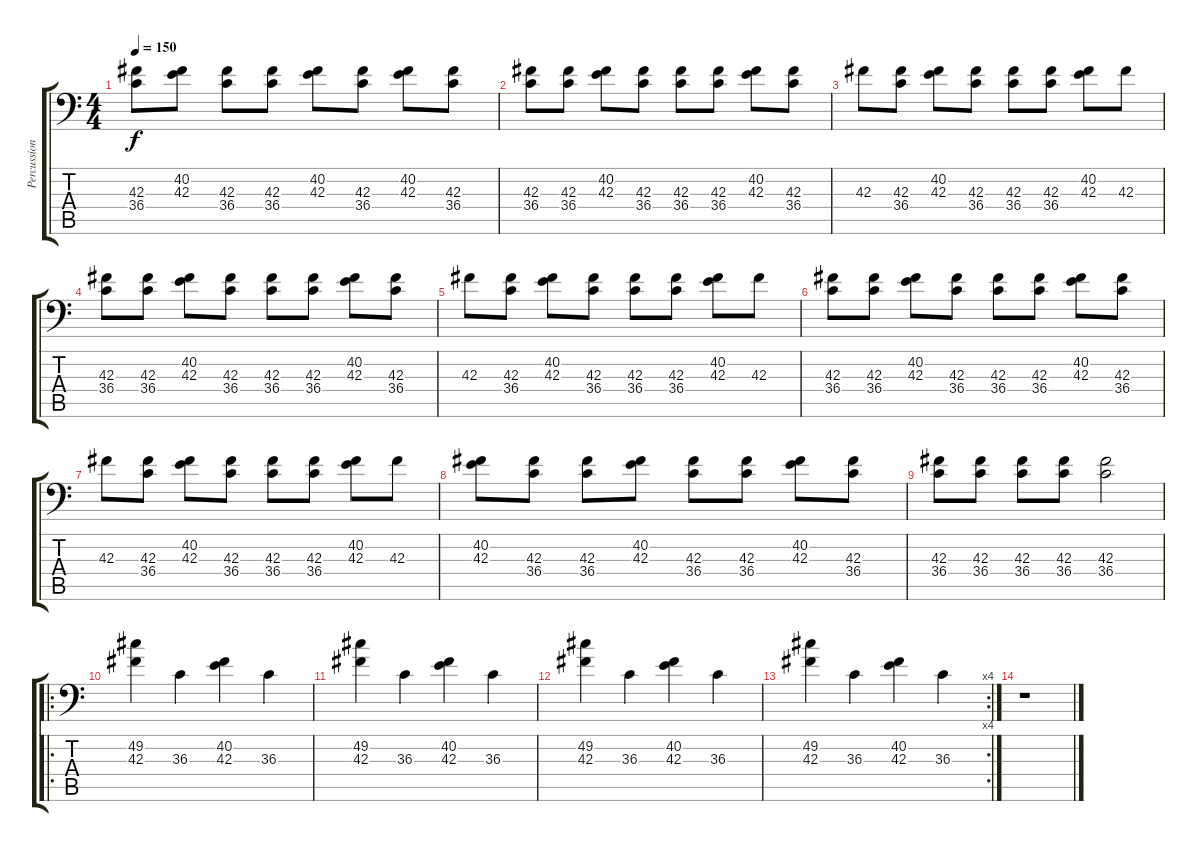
\track ("Percussion" "Percussion") {instrument acousticgrandpiano}
\staff {score tabs}
\tuning (C-1 C-1 C-1 C-1 C-1 C-1) {hide}
\ts (4 4)
\tempo 150
\clef f4
\ks c
(42.3 36.4).8{dy f} (40.2 42.3).8 (42.3 36.4).8 (42.3 36.4).8 (40.2 42.3).8 (42.3 36.4).8 (40.2 42.3).8 (42.3 36.4).8 |
(42.3 36.4).8 (42.3 36.4).8 (40.2 42.3).8 (42.3 36.4).8 (42.3 36.4).8 (42.3 36.4).8 (40.2 42.3).8 (42.3 36.4).8 |
42.3.8 (42.3 36.4).8 (40.2 42.3).8 (42.3 36.4).8 (42.3 36.4).8 (42.3 36.4).8 (40.2 42.3).8 42.3.8 |
(42.3 36.4).8 (42.3 36.4).8 (40.2 42.3).8 (42.3 36.4).8 (42.3 36.4).8 (42.3 36.4).8 (40.2 42.3).8 (42.3 36.4).8 |
42.3.8 (42.3 36.4).8 (40.2 42.3).8 (42.3 36.4).8 (42.3 36.4).8 (42.3 36.4).8 (40.2 42.3).8 42.3.8 |
(42.3 36.4).8 (42.3 36.4).8 (40.2 42.3).8 (42.3 36.4).8 (42.3 36.4).8 (42.3 36.4).8 (40.2 42.3).8 (42.3 36.4).8 |
42.3.8 (42.3 36.4).8 (40.2 42.3).8 (42.3 36.4).8 (42.3 36.4).8 (42.3 36.4).8 (40.2 42.3).8 42.3.8 |
(40.2 42.3).8 (42.3 36.4).8 (42.3 36.4).8 (40.2 42.3).8 (42.3 36.4).8 (42.3 36.4).8 (40.2 42.3).8 (42.3 36.4).8 |
(42.3 36.4).8 (42.3 36.4).8 (42.3 36.4).8 (42.3 36.4).8 (42.3 36.4).2 |
\ro
(49.2 42.3).4 36.3.4 (40.2 42.3).4 36.3.4 |
(49.2 42.3).4 36.3.4 (40.2 42.3).4 36.3.4 |
(49.2 42.3).4 36.3.4 (40.2 42.3).4 36.3.4 |
\rc 4
(49.2 42.3).4 36.3.4 (40.2 42.3).4 36.3.4 |
r.1
